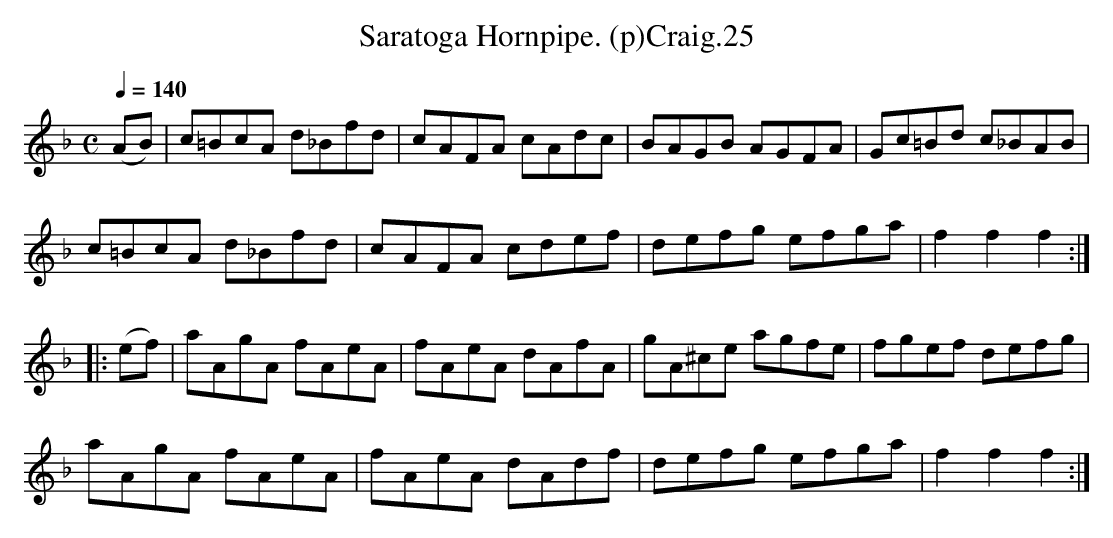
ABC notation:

X:1
T:Saratoga Hornpipe. (p)Craig.25
M:C
L:1/8
Q:1/4=140
K:F
(AB) | c=BcA d_Bfd | cAFA cAdc | BAGB AGFA | Gc=Bd c_BAB |
c=BcA d_Bfd | cAFA cdef | defg efga | f2f2f2 :|
|: (ef)  | aAgA fAeA | fAeA dAfA | gA^ce agfe | fgef defg |
aAgA fAeA | fAeA dAdf | defg efga | f2f2f2:|
